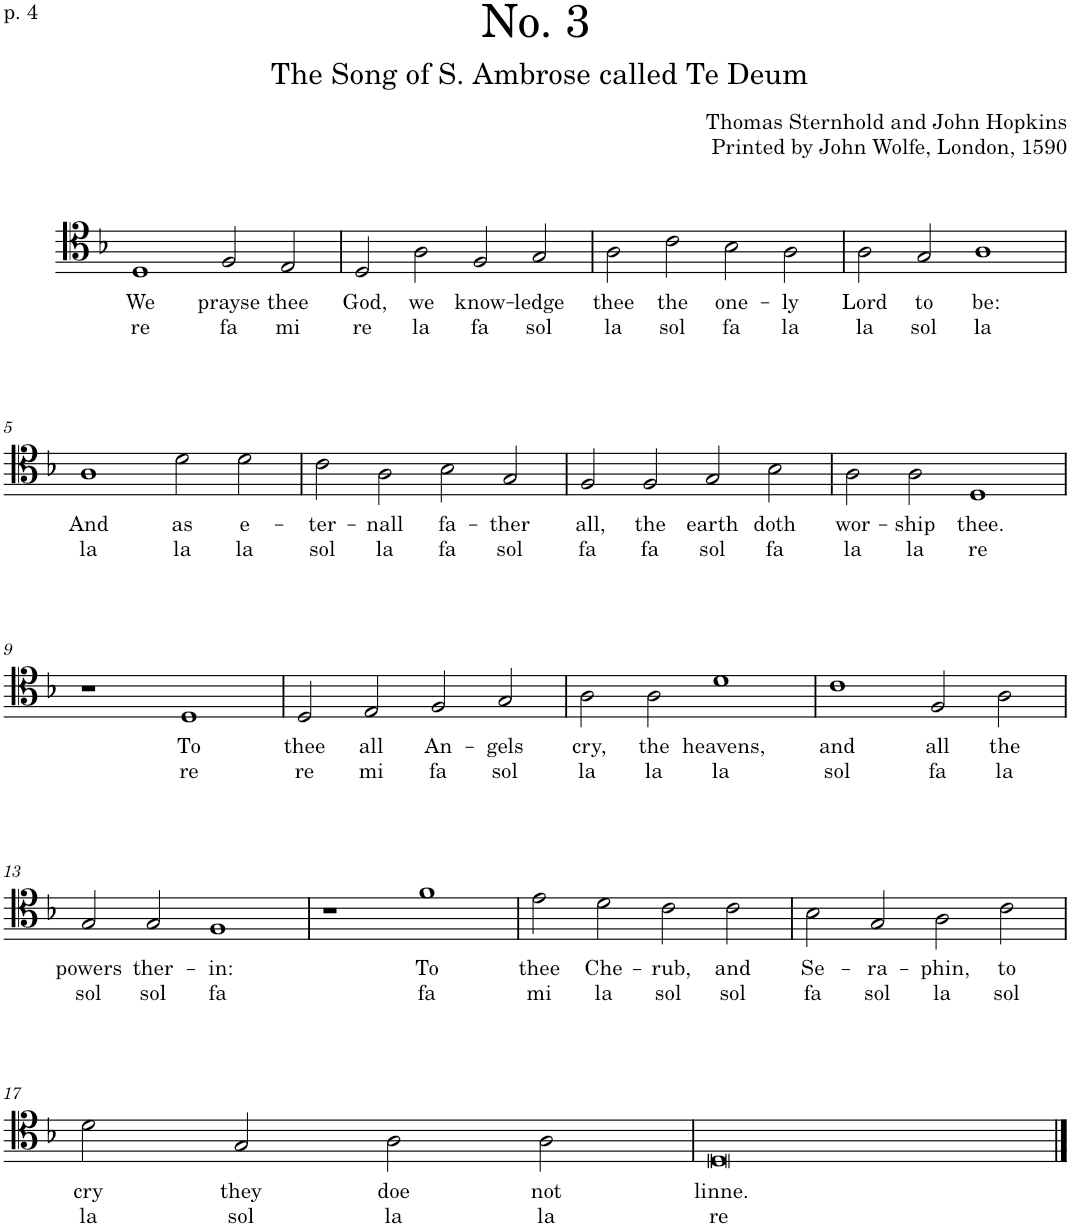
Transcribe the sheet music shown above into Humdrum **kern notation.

**kern	**text	**text
*part1	*part1	*part1
*staff1	*staff1	*staff1
*I"Voice	*	*
*I'Vo.	*	*
*clefC4	*	*
*k[b-]	*	*
*M4/2	*	*
=1	=1	=1
!	!LO:LY:b	!LO:LY:b
1D	We	re
!	!LO:LY:b	!LO:LY:b
2F/	prayse	fa
!	!LO:LY:b	!LO:LY:b
2E/	thee	mi
=2	=2	=2
!	!LO:LY:b	!LO:LY:b
2D/	God,	re
!	!LO:LY:b	!LO:LY:b
2A\	we	la
!	!LO:LY:b	!LO:LY:b
2F/	know-	fa
!	!LO:LY:b	!LO:LY:b
2G/	-ledge	sol
=3	=3	=3
!	!LO:LY:b	!LO:LY:b
2A\	thee	la
!	!LO:LY:b	!LO:LY:b
2c\	the	sol
!	!LO:LY:b	!LO:LY:b
2B-\	one-	fa
!	!LO:LY:b	!LO:LY:b
2A\	-ly	la
=4	=4	=4
!	!LO:LY:b	!LO:LY:b
2A\	Lord	la
!	!LO:LY:b	!LO:LY:b
2G/	to	sol
!	!LO:LY:b	!LO:LY:b
1A	be:	la
!!LO:LB:g=z
=5	=5	=5
!	!LO:LY:b	!LO:LY:b
1A	And	la
!	!LO:LY:b	!LO:LY:b
2d\	as	la
!	!LO:LY:b	!LO:LY:b
2d\	e-	la
=6	=6	=6
!	!LO:LY:b	!LO:LY:b
2c\	-ter-	sol
!	!LO:LY:b	!LO:LY:b
2A\	-nall	la
!	!LO:LY:b	!LO:LY:b
2B-\	fa-	fa
!	!LO:LY:b	!LO:LY:b
2G/	-ther	sol
=7	=7	=7
!	!LO:LY:b	!LO:LY:b
2F/	all,	fa
!	!LO:LY:b	!LO:LY:b
2F/	the	fa
!	!LO:LY:b	!LO:LY:b
2G/	earth	sol
!	!LO:LY:b	!LO:LY:b
2B-\	doth	fa
=8	=8	=8
!	!LO:LY:b	!LO:LY:b
2A\	wor-	la
!	!LO:LY:b	!LO:LY:b
2A\	-ship	la
!	!LO:LY:b	!LO:LY:b
1D	thee.	re
!!LO:LB:g=z
=9	=9	=9
1r	.	.
!	!LO:LY:b	!LO:LY:b
1D	To	re
=10	=10	=10
!	!LO:LY:b	!LO:LY:b
2D/	thee	re
!	!LO:LY:b	!LO:LY:b
2E/	all	mi
!	!LO:LY:b	!LO:LY:b
2F/	An-	fa
!	!LO:LY:b	!LO:LY:b
2G/	-gels	sol
=11	=11	=11
!	!LO:LY:b	!LO:LY:b
2A\	cry,	la
!	!LO:LY:b	!LO:LY:b
2A\	the	la
!	!LO:LY:b	!LO:LY:b
1d	heavens,	la
=12	=12	=12
!	!LO:LY:b	!LO:LY:b
1c	and	sol
!	!LO:LY:b	!LO:LY:b
2F/	all	fa
!	!LO:LY:b	!LO:LY:b
2A\	the	la
!!LO:LB:g=z
=13	=13	=13
!	!LO:LY:b	!LO:LY:b
2G/	powers	sol
!	!LO:LY:b	!LO:LY:b
2G/	ther-	sol
!	!LO:LY:b	!LO:LY:b
1F	-in:	fa
=14	=14	=14
1r	.	.
!	!LO:LY:b	!LO:LY:b
1f	To	fa
=15	=15	=15
!	!LO:LY:b	!LO:LY:b
2e\	thee	mi
!	!LO:LY:b	!LO:LY:b
2d\	Che-	la
!	!LO:LY:b	!LO:LY:b
2c\	-rub,	sol
!	!LO:LY:b	!LO:LY:b
2c\	and	sol
=16	=16	=16
!	!LO:LY:b	!LO:LY:b
2B-\	Se-	fa
!	!LO:LY:b	!LO:LY:b
2G/	-ra-	sol
!	!LO:LY:b	!LO:LY:b
2A\	-phin,	la
!	!LO:LY:b	!LO:LY:b
2c\	to	sol
!!LO:LB:g=z
=17	=17	=17
!	!LO:LY:b	!LO:LY:b
2d\	cry	la
!	!LO:LY:b	!LO:LY:b
2G/	they	sol
!	!LO:LY:b	!LO:LY:b
2A\	doe	la
!	!LO:LY:b	!LO:LY:b
2A\	not	la
=18	=18	=18
!	!LO:LY:b	!LO:LY:b
0D	linne.	re
==	==	==
*-	*-	*-
